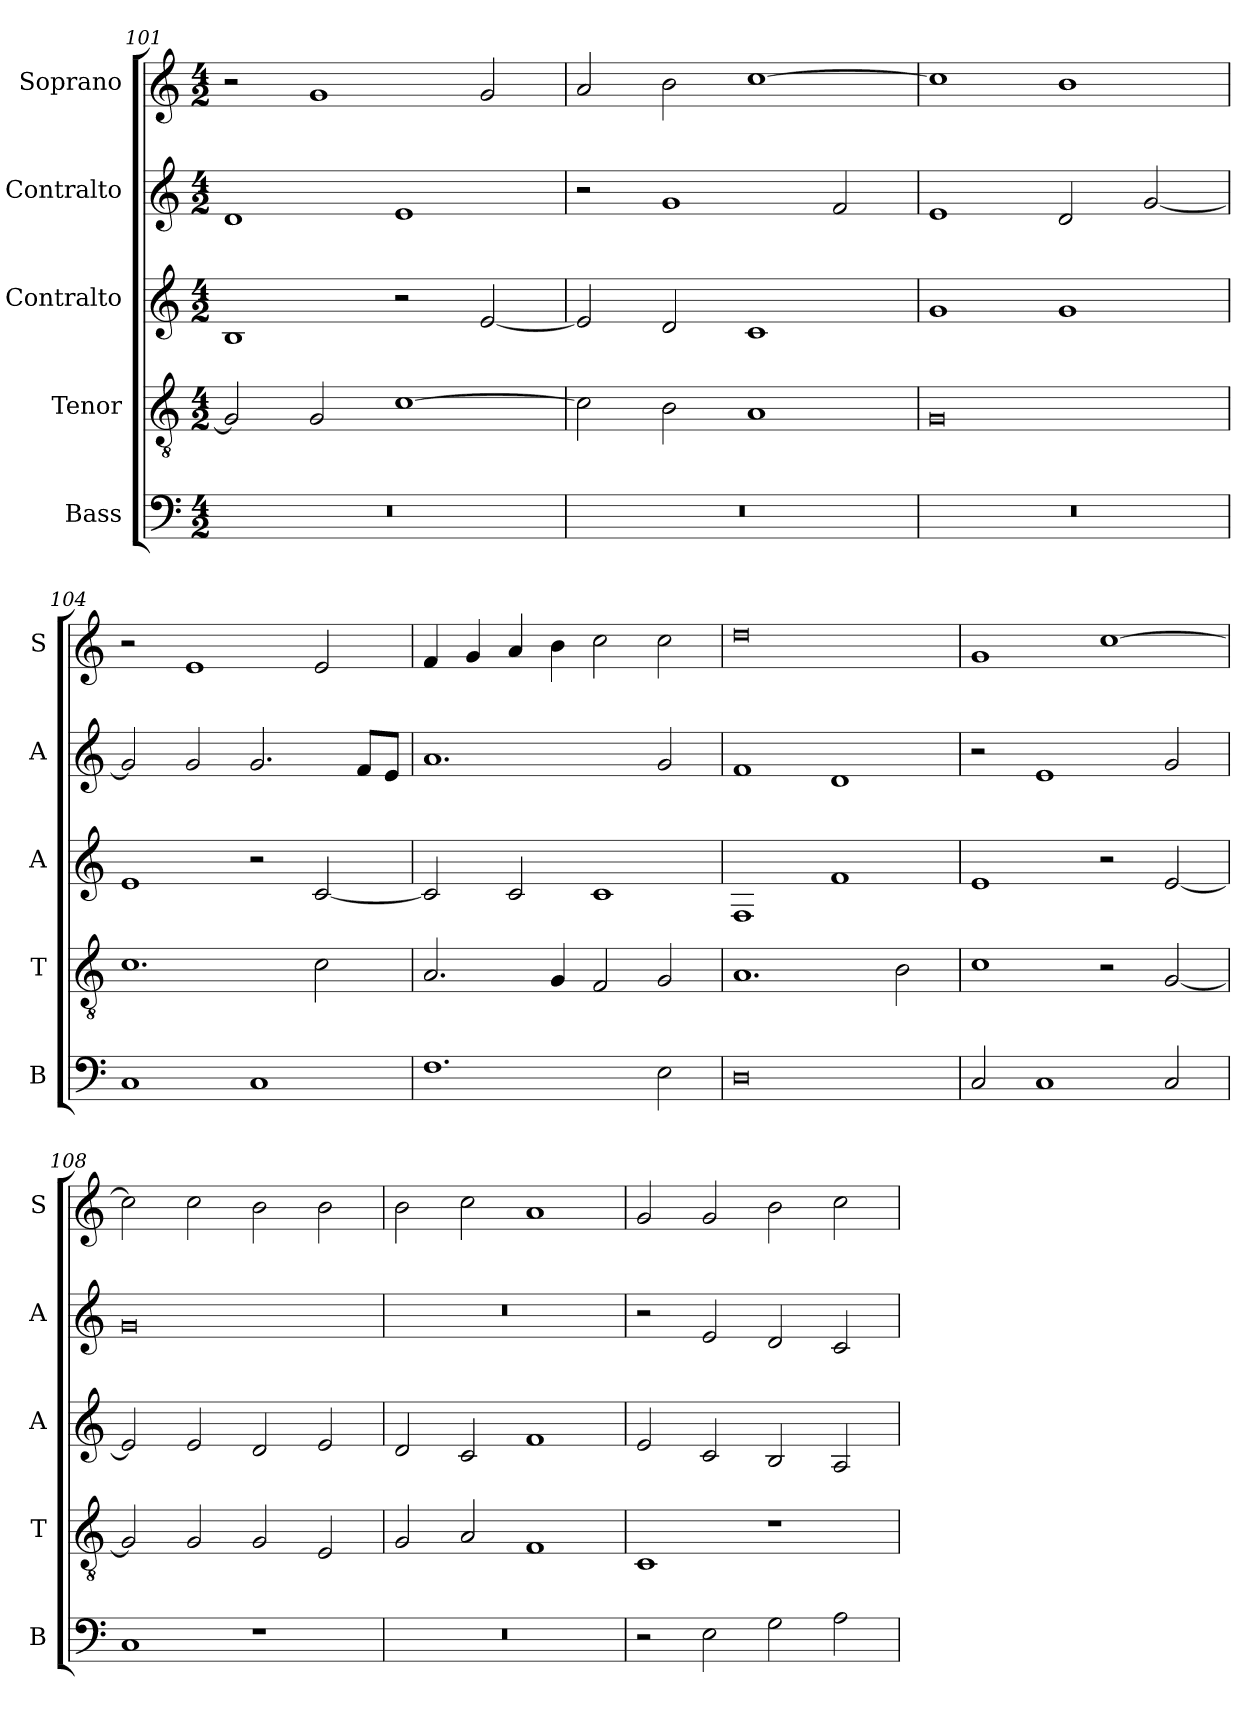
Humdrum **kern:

**kern	**kern	**kern	**kern	**kern
*part5	*part4	*part3	*part2	*part1
*staff5	*staff4	*staff3	*staff2	*staff1
*I"Bass	*I"Tenor	*I"Contralto	*I"Contralto	*I"Soprano
*I'B	*I'T	*I'A	*I'A	*I'S
*clefF4	*clefGv2	*clefG2	*clefG2	*clefG2
*k[]	*k[]	*k[]	*k[]	*k[]
*E:phr	*E:phr	*E:phr	*E:phr	*E:phr
*M4/2	*M4/2	*M4/2	*M4/2	*M4/2
=101	=101	=101	=101	=101
0r	2G]	1B	1d	2r
.	2G	.	.	1g
.	[1c	2r	1e	.
.	.	[2e	.	2g
=102	=102	=102	=102	=102
0r	2c]	2e]	2r	2a
.	2B	2d	1g	2b
.	1A	1c	.	[1cc
.	.	.	2f	.
=103	=103	=103	=103	=103
0r	0G	1g	1e	1cc]
.	.	1g	2d	1b
.	.	.	[2g	.
=104	=104	=104	=104	=104
1C	1.c	1e	2g]	2r
.	.	.	2g	1e
1C	.	2r	2.g	.
.	2c	[2c	.	2e
.	.	.	8f/L	.
.	.	.	8e/J	.
=105	=105	=105	=105	=105
1.F	2.A	2c]	1.a	4f
.	.	.	.	4g
.	.	2c	.	4a
.	4G	.	.	4b
.	2F	1c	.	2cc
2E	2G	.	2g	2cc
=106	=106	=106	=106	=106
0D	1.A	1F	1f	0dd
.	.	1f	1d	.
.	2B	.	.	.
=107	=107	=107	=107	=107
2C	1c	1e	2r	1g
1C	.	.	1e	.
.	2r	2r	.	[1cc
2C	[2G	[2e	2g	.
=108	=108	=108	=108	=108
1C	2G]	2e]	0g	2cc]
.	2G	2e	.	2cc
1r	2G	2d	.	2b
.	2E	2e	.	2b
=109	=109	=109	=109	=109
0r	2G	2d	0r	2b
.	2A	2c	.	2cc
.	1F	1f	.	1a
=110	=110	=110	=110	=110
2r	1C	2e	2r	2g
2E	.	2c	2e	2g
2G	1r	2B	2d	2b
2A	.	2A	2c	2cc
=	=	=	=	=
*-	*-	*-	*-	*-
